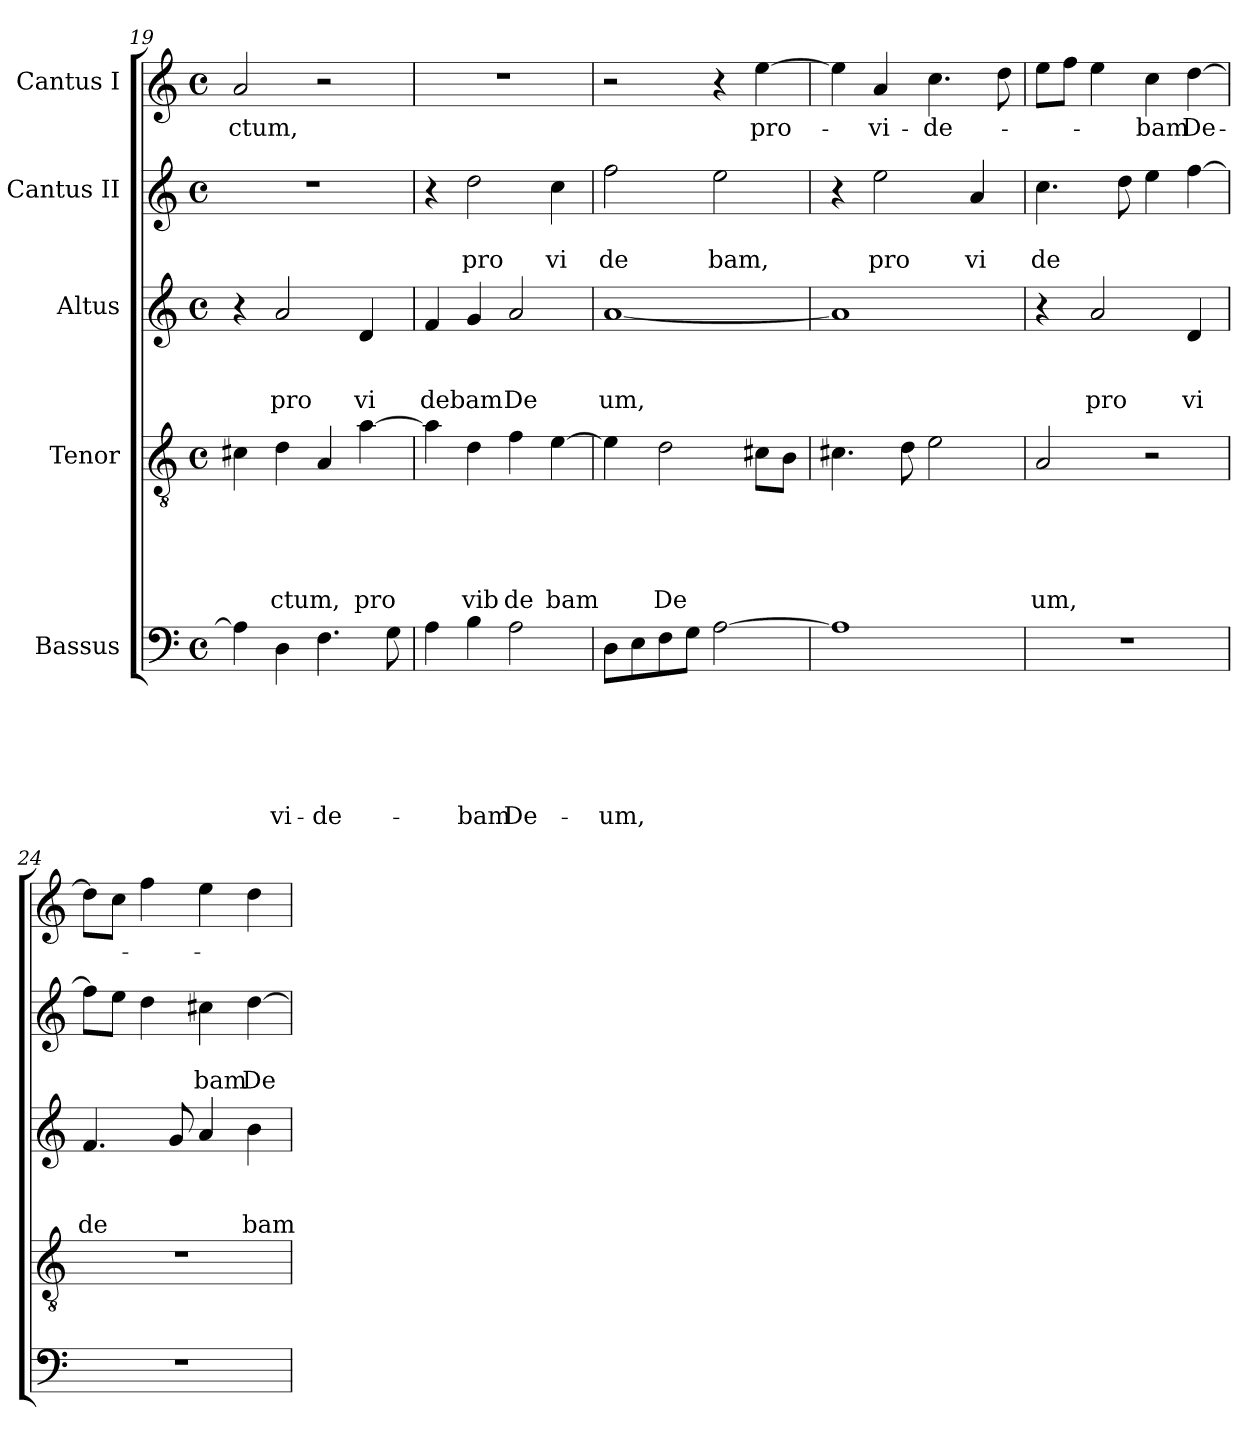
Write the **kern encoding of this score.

**kern	**text	**text	**text	**text	**text	**text	**kern	**text	**text	**text	**text	**text	**kern	**text	**text	**text	**kern	**text	**text	**kern	**text
*part5	*part5	*part5	*part5	*part5	*part5	*part5	*part4	*part4	*part4	*part4	*part4	*part4	*part3	*part3	*part3	*part3	*part2	*part2	*part2	*part1	*part1
*staff5	*staff5	*staff5	*staff5	*staff5	*staff5	*staff5	*staff4	*staff4	*staff4	*staff4	*staff4	*staff4	*staff3	*staff3	*staff3	*staff3	*staff2	*staff2	*staff2	*staff1	*staff1
*I"Bassus	*	*	*	*	*	*	*I"Tenor	*	*	*	*	*	*I"Altus	*	*	*	*I"Cantus II	*	*	*I"Cantus I	*
*clefF4	*	*	*	*	*	*	*clefGv2	*	*	*	*	*	*clefG2	*	*	*	*clefG2	*	*	*clefG2	*
*k[]	*	*	*	*	*	*	*k[]	*	*	*	*	*	*k[]	*	*	*	*k[]	*	*	*k[]	*
*C:	*	*	*	*	*	*	*C:	*	*	*	*	*	*C:	*	*	*	*C:	*	*	*C:	*
*M4/4	*	*	*	*	*	*	*M4/4	*	*	*	*	*	*M4/4	*	*	*	*M4/4	*	*	*M4/4	*
*met(c)	*	*	*	*	*	*	*met(c)	*	*	*	*	*	*met(c)	*	*	*	*met(c)	*	*	*met(c)	*
=19	=19	=19	=19	=19	=19	=19	=19	=19	=19	=19	=19	=19	=19	=19	=19	=19	=19	=19	=19	=19	=19
!	!	!	!	!	!	!	!	!	!	!	!	!	!	!	!	!	!	!	!	!	!LO:LY:b
4A\]	.	.	.	.	.	.	4c#X\	.	.	.	.	.	4r	.	.	.	1r	.	.	2a/	-ctum,
!	!	!	!	!	!	!LO:LY:b	!	!	!	!	!	!LO:LY:b	!	!	!	!LO:LY:b	!	!	!	!	!
4D\	.	.	.	.	.	-vi-	4d\	.	.	.	.	ctum,	2a/	.	.	pro	.	.	.	.	.
!	!	!	!	!	!	!LO:LY:b	!	!	!	!	!	!	!	!	!	!	!	!	!	!	!
4.F\	.	.	.	.	.	-de-	4A/	.	.	.	.	.	.	.	.	.	.	.	.	2r	.
!	!	!	!	!	!	!	!	!	!	!	!	!LO:LY:b	!	!	!	!LO:LY:b	!	!	!	!	!
.	.	.	.	.	.	.	[>4a\	.	.	.	.	pro	4d/	.	.	vi	.	.	.	.	.
8G\	.	.	.	.	.	.	.	.	.	.	.	.	.	.	.	.	.	.	.	.	.
=20	=20	=20	=20	=20	=20	=20	=20	=20	=20	=20	=20	=20	=20	=20	=20	=20	=20	=20	=20	=20	=20
!	!	!	!	!	!	!	!	!	!	!	!	!	!	!	!	!LO:LY:b	!	!	!	!	!
4A\	.	.	.	.	.	.	4a\]	.	.	.	.	.	4f/	.	.	debam	4r	.	.	1r	.
!	!	!	!	!	!	!LO:LY:b	!	!	!	!	!	!LO:LY:b	!	!	!	!	!	!	!LO:LY:b	!	!
4B\	.	.	.	.	.	-bam	4d\	.	.	.	.	vib	4g/	.	.	.	2dd\	.	pro	.	.
!	!	!	!	!	!	!LO:LY:b	!	!	!	!	!	!LO:LY:b	!	!	!	!LO:LY:b	!	!	!	!	!
2A\	.	.	.	.	.	De-	4f\	.	.	.	.	de	2a/	.	.	De	.	.	.	.	.
!	!	!	!	!	!	!	!	!	!	!	!	!LO:LY:b	!	!	!	!	!	!	!LO:LY:b	!	!
.	.	.	.	.	.	.	[>4e\	.	.	.	.	bam	.	.	.	.	4cc\	.	vi	.	.
=21	=21	=21	=21	=21	=21	=21	=21	=21	=21	=21	=21	=21	=21	=21	=21	=21	=21	=21	=21	=21	=21
!	!	!	!	!	!	!LO:LY:b	!	!	!	!	!	!	!	!	!	!LO:LY:b	!	!	!LO:LY:b	!	!
8D\L	.	.	.	.	.	-um,	4e\]	.	.	.	.	.	[<1a	.	.	um,	2ff\	.	de	2r	.
8E\	.	.	.	.	.	.	.	.	.	.	.	.	.	.	.	.	.	.	.	.	.
!	!	!	!	!	!	!	!	!	!	!	!	!LO:LY:b	!	!	!	!	!	!	!	!	!
8F\	.	.	.	.	.	.	2d\	.	.	.	.	De	.	.	.	.	.	.	.	.	.
8G\J	.	.	.	.	.	.	.	.	.	.	.	.	.	.	.	.	.	.	.	.	.
!	!	!	!	!	!	!	!	!	!	!	!	!	!	!	!	!	!	!	!LO:LY:b	!	!
[>2A\	.	.	.	.	.	.	.	.	.	.	.	.	.	.	.	.	2ee\	.	bam,	4r	.
!	!	!	!	!	!	!	!	!	!	!	!	!	!	!	!	!	!	!	!	!	!LO:LY:b
.	.	.	.	.	.	.	8c#X\L	.	.	.	.	.	.	.	.	.	.	.	.	[>4ee\	pro-
.	.	.	.	.	.	.	8B\J	.	.	.	.	.	.	.	.	.	.	.	.	.	.
=22	=22	=22	=22	=22	=22	=22	=22	=22	=22	=22	=22	=22	=22	=22	=22	=22	=22	=22	=22	=22	=22
1A]	.	.	.	.	.	.	4.c#X\	.	.	.	.	.	1a]	.	.	.	4r	.	.	4ee\]	.
!	!	!	!	!	!	!	!	!	!	!	!	!	!	!	!	!	!	!	!LO:LY:b	!	!LO:LY:b
.	.	.	.	.	.	.	.	.	.	.	.	.	.	.	.	.	2ee\	.	pro	4a/	-vi-
.	.	.	.	.	.	.	8d\	.	.	.	.	.	.	.	.	.	.	.	.	.	.
!	!	!	!	!	!	!	!	!	!	!	!	!	!	!	!	!	!	!	!	!	!LO:LY:b
.	.	.	.	.	.	.	2e\	.	.	.	.	.	.	.	.	.	.	.	.	4.cc\	-de-
!	!	!	!	!	!	!	!	!	!	!	!	!	!	!	!	!	!	!	!LO:LY:b	!	!
.	.	.	.	.	.	.	.	.	.	.	.	.	.	.	.	.	4a/	.	vi	.	.
.	.	.	.	.	.	.	.	.	.	.	.	.	.	.	.	.	.	.	.	8dd\	.
=23	=23	=23	=23	=23	=23	=23	=23	=23	=23	=23	=23	=23	=23	=23	=23	=23	=23	=23	=23	=23	=23
!	!	!	!	!	!	!	!	!	!	!	!	!LO:LY:b	!	!	!	!	!	!	!LO:LY:b	!	!
1r	.	.	.	.	.	.	2A/	.	.	.	.	um,	4r	.	.	.	4.cc\	.	de	8ee\L	.
.	.	.	.	.	.	.	.	.	.	.	.	.	.	.	.	.	.	.	.	8ff\J	.
!	!	!	!	!	!	!	!	!	!	!	!	!	!	!	!	!LO:LY:b	!	!	!	!	!
.	.	.	.	.	.	.	.	.	.	.	.	.	2a/	.	.	pro	.	.	.	4ee\	.
.	.	.	.	.	.	.	.	.	.	.	.	.	.	.	.	.	8dd\	.	.	.	.
!	!	!	!	!	!	!	!	!	!	!	!	!	!	!	!	!	!	!	!	!	!LO:LY:b
.	.	.	.	.	.	.	2r	.	.	.	.	.	.	.	.	.	4ee\	.	.	4cc\	-bam
!	!	!	!	!	!	!	!	!	!	!	!	!	!	!	!	!LO:LY:b	!	!	!	!	!LO:LY:b
.	.	.	.	.	.	.	.	.	.	.	.	.	4d/	.	.	vi	[>4ff\	.	.	[>4dd\	De-
=24	=24	=24	=24	=24	=24	=24	=24	=24	=24	=24	=24	=24	=24	=24	=24	=24	=24	=24	=24	=24	=24
!	!	!	!	!	!	!	!	!	!	!	!	!	!	!	!	!LO:LY:b	!	!	!	!	!
1r	.	.	.	.	.	.	1r	.	.	.	.	.	4.f/	.	.	de	8ff\L]	.	.	8dd\L]	.
.	.	.	.	.	.	.	.	.	.	.	.	.	.	.	.	.	8ee\J	.	.	8cc\J	.
.	.	.	.	.	.	.	.	.	.	.	.	.	.	.	.	.	4dd\	.	.	4ff\	.
.	.	.	.	.	.	.	.	.	.	.	.	.	8g/	.	.	.	.	.	.	.	.
!	!	!	!	!	!	!	!	!	!	!	!	!	!	!	!	!	!	!	!LO:LY:b	!	!
.	.	.	.	.	.	.	.	.	.	.	.	.	4a/	.	.	.	4cc#X\	.	bam	4ee\	.
!	!	!	!	!	!	!	!	!	!	!	!	!	!	!	!	!LO:LY:b	!	!	!LO:LY:b	!	!
.	.	.	.	.	.	.	.	.	.	.	.	.	4b\	.	.	bam	[<4dd\	.	De	4dd\	.
=	=	=	=	=	=	=	=	=	=	=	=	=	=	=	=	=	=	=	=	=	=
*-	*-	*-	*-	*-	*-	*-	*-	*-	*-	*-	*-	*-	*-	*-	*-	*-	*-	*-	*-	*-	*-
